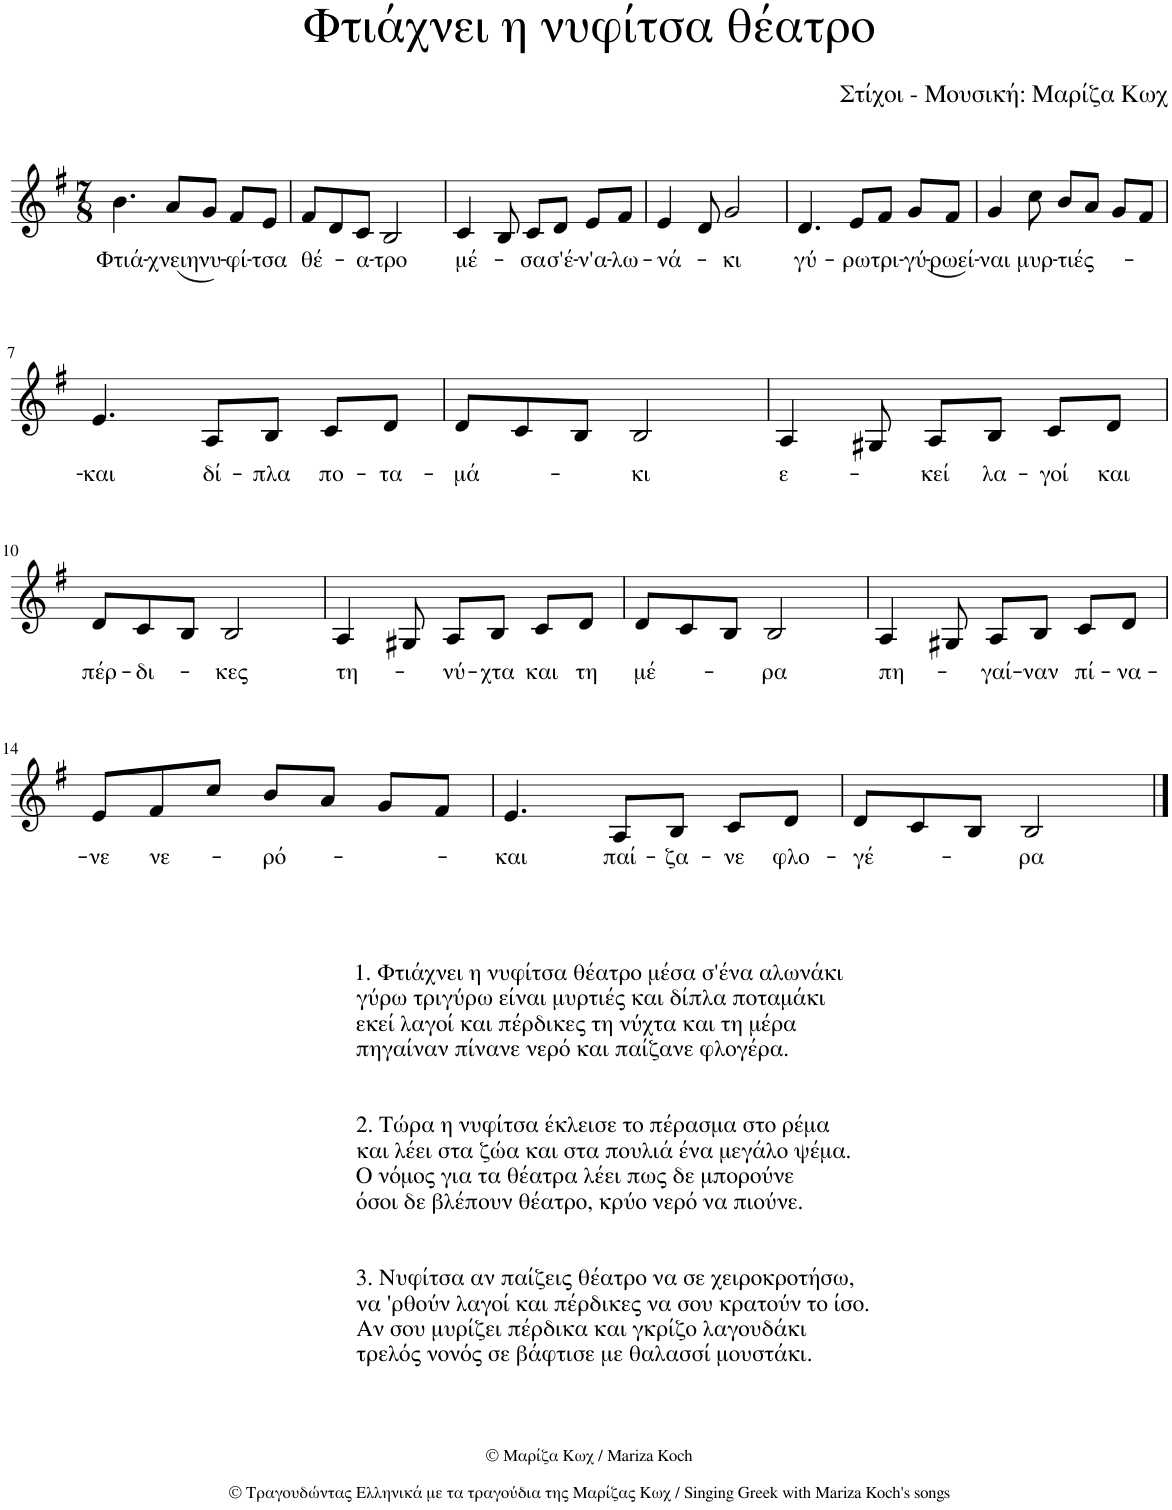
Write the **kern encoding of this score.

**kern	**text
*part1	*part1
*staff1	*staff1
*I"Piano	*
*I'Pno.	*
*clefG2	*
*k[f#]	*
*M7/8	*
=1	=1
!	!LO:LY:b
4.b\	Φτιά-
!	!LO:LY:b
(8a/L	-χνειη
!	!LO:LY:b
8g/J)	νυ-
!	!LO:LY:b
8f#/L	-φί-
!	!LO:LY:b
8e/J	-τσα
=2	=2
!	!LO:LY:b
8f#/L	θέ-
8d/	.
!	!LO:LY:b
8c/J	-α-
!	!LO:LY:b
2B/	-τρο
=3	=3
!	!LO:LY:b
4c/	μέ-
8B/	.
!	!LO:LY:b
8c/L	-σα
!	!LO:LY:b
8d/J	σ'έ-
!	!LO:LY:b
8e/L	-ν'α-
!	!LO:LY:b
8f#/J	-λω-
=4	=4
!	!LO:LY:b
4e/	-νά-
8d/	.
!	!LO:LY:b
2g/	-κι
=5	=5
!	!LO:LY:b
4.d/	γύ-
!	!LO:LY:b
8e/L	-ρω
!	!LO:LY:b
8f#/J	τρι-
!	!LO:LY:b
(8g/L	-γύ-
!	!LO:LY:b
8f#/J)	-ρωεί-
=6	=6
!	!LO:LY:b
4g/	-ναι
!	!LO:LY:b
8cc\	μυρ-
!	!LO:LY:b
8b/L	-τιές-
8a/J	.
8g/L	.
8f#/J	.
!!LO:LB:g=z
=7	=7
!	!LO:LY:b
4.e/	-και
!	!LO:LY:b
8A/L	δί-
!	!LO:LY:b
8B/J	-πλα
!	!LO:LY:b
8c/L	πο-
!	!LO:LY:b
8d/J	-τα-
=8	=8
!	!LO:LY:b
8d/L	-μά-
8c/	.
8B/J	.
!	!LO:LY:b
2B/	-κι
=9	=9
!	!LO:LY:b
4A/	ε-
8G#X/	.
!	!LO:LY:b
8A/L	-κεί
!	!LO:LY:b
8B/J	λα-
!	!LO:LY:b
8c/L	-γοί
!	!LO:LY:b
8d/J	και
!!LO:LB:g=z
=10	=10
!	!LO:LY:b
8d/L	πέρ-
!	!LO:LY:b
8c/	-δι-
8B/J	.
!	!LO:LY:b
2B/	-κες
=11	=11
!	!LO:LY:b
4A/	τη-
8G#X/	.
!	!LO:LY:b
8A/L	-νύ-
!	!LO:LY:b
8B/J	-χτα
!	!LO:LY:b
8c/L	και
!	!LO:LY:b
8d/J	τη
=12	=12
!	!LO:LY:b
8d/L	μέ-
8c/	.
8B/J	.
!	!LO:LY:b
2B/	-ρα
=13	=13
!	!LO:LY:b
4A/	πη-
8G#X/	.
!	!LO:LY:b
8A/L	-γαί-
!	!LO:LY:b
8B/J	-ναν
!	!LO:LY:b
8c/L	πί-
!	!LO:LY:b
8d/J	-να-
!!LO:LB:g=z
=14	=14
!	!LO:LY:b
8e/L	-νε
!	!LO:LY:b
8f#/	νε-
8cc/J	.
!	!LO:LY:b
8b/L	-ρό-
8a/J	.
8g/L	.
8f#/J	.
=15	=15
!	!LO:LY:b
4.e/	-και
!	!LO:LY:b
8A/L	παί-
!	!LO:LY:b
8B/J	-ζα-
!	!LO:LY:b
8c/L	-νε
!	!LO:LY:b
8d/J	φλο-
=16	=16
!	!LO:LY:b
8d/L	-γέ-
8c/	.
8B/J	.
!LO:TX:b:t=1. Φτιάχνει η νυφίτσα θέατρο μέσα σ'ένα αλωνάκι	!
!LO:TX:b:t=γύρω τριγύρω είναι μυρτιές και δίπλα ποταμάκι	!
!LO:TX:b:t=εκεί λαγοί και πέρδικες τη νύχτα και τη μέρα	!
!LO:TX:b:t=πηγαίναν πίνανε νερό και παίζανε φλογέρα.	!
!LO:TX:b:t=2. Τώρα η νυφίτσα έκλεισε το πέρασμα στο ρέμα	!
!LO:TX:b:t=και λέει στα ζώα και στα πουλιά ένα μεγάλο ψέμα.	!
!LO:TX:b:t=Ο νόμος για τα θέατρα λέει πως δε μπορούνε	!
!LO:TX:b:t=όσοι δε βλέπουν θέατρο, κρύο νερό να πιούνε.	!
!LO:TX:b:t=3. Νυφίτσα αν παίζεις θέατρο να σε χειροκροτήσω,	!
!LO:TX:b:t=να 'ρθούν λαγοί και πέρδικες να σου κρατούν το ίσο.	!
!LO:TX:b:t=Αν σου μυρίζει πέρδικα και γκρίζο λαγουδάκι	!
!LO:TX:b:t=τρελός νονός σε βάφτισε με θαλασσί μουστάκι.	!
!	!LO:LY:b
2B/	-ρα
==	==
*-	*-
